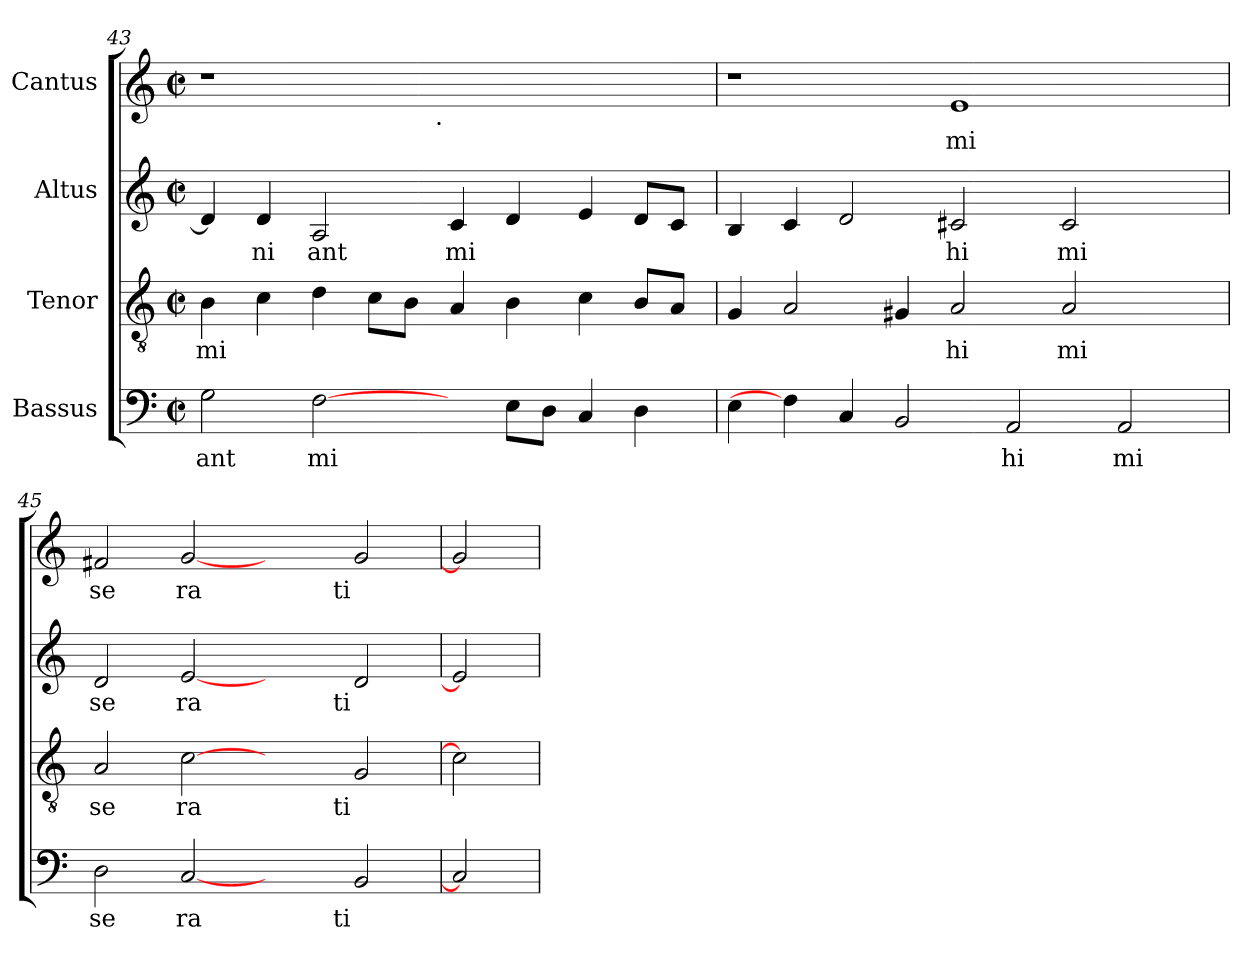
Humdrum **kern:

**kern	**text	**kern	**text	**kern	**text	**kern	**text
*part4	*part4	*part3	*part3	*part2	*part2	*part1	*part1
*staff4	*staff4	*staff3	*staff3	*staff2	*staff2	*staff1	*staff1
*I"Bassus	*	*I"Tenor	*	*I"Altus	*	*I"Cantus	*
*clefF4	*	*clefGv2	*	*clefG2	*	*clefG2	*
*k[]	*	*k[]	*	*k[]	*	*k[]	*
*C:	*	*C:	*	*C:	*	*C:	*
*M2/2	*	*M2/2	*	*M2/2	*	*M2/2	*
*met(c|)	*	*met(c|)	*	*met(c|)	*	*met(c|)	*
=43	=43	=43	=43	=43	=43	=43	=43
!	!LO:LY:b:cj	!	!LO:LY:b:cj	!	!LO:LY:b:cj	!	!
*	*	*	*	*	*	*^	*
2G\	-ant	4B\	mi	4d/]	.	1r	2ryy	.
!	!	!	!LO:LY:b:cj	!	!LO:LY:b:cj	!	!	!
.	.	4c\	.	4d/	ni	.	.	.
!	!LO:LY:b:cj	!	!LO:LY:b:cj	!	!LO:LY:b:cj	!	!	!
[2F\	mi-	4d\	.	2A/	ant	.	4...ryy	.
!	!	!	!LO:LY:b:cj	!	!	!	!	!
.	.	8c\L	.	.	.	.	.	.
!	!	!	!LO:LY:b:cj	!	!	!	!	!
.	.	8B\J	.	.	.	.	.	.
!	!	!	!	!	!	!	!LO:TX:b:t=.	!
.	.	.	.	.	.	.	1ryy	.
!	!	!	!LO:LY:b:cj	!	!LO:LY:b:cj	!	!	!
4ryy	.	4A/	.	4c/	mi	1ryy	.	.
!	!LO:LY:b:cj	!	!LO:LY:b:cj	!	!LO:LY:b:cj	!	!	!
8E\L	--	4B\	.	4d/	.	.	.	.
!	!LO:LY:b:cj	!	!	!	!	!	!	!
8D\J	--	.	.	.	.	.	.	.
!	!LO:LY:b:cj	!	!LO:LY:b:cj	!	!LO:LY:b:cj	!	!	!
4C/	--	4c\	.	4e/	.	.	.	.
!	!LO:LY:b:cj	!	!LO:LY:b:cj	!	!LO:LY:b:cj	!	!	!
4D\	--	8B/L	.	8d/L	.	.	.	.
!	!	!	!LO:LY:b:cj	!	!LO:LY:b:cj	!	!	!
.	.	8A/J	.	8c/J	.	.	.	.
.	.	.	.	.	.	.	32ryy	.
!!LO:LB:g=z
=44	=44	=44	=44	=44	=44	=44	=44	=44
!	!LO:LY:b:cj	!	!LO:LY:b:cj	!	!LO:LY:b:cj	!	!	!
*	*	*	*	*	*	*v	*v	*
4E\	--	4G/	.	4B/	.	1r	.
!	!	!	!LO:LY:b:cj	!	!LO:LY:b:cj	!	!
4F\]	.	2A/	.	4c/	.	.	.
!	!LO:LY:b:cj	!	!	!	!LO:LY:b:cj	!	!
4C/	--	.	.	2d/	.	.	.
!	!LO:LY:b:cj	!	!LO:LY:b:cj	!	!	!	!
2BB/	--	4G#/	.	.	.	.	.
!	!	!	!LO:LY:b:cj	!	!LO:LY:b:cj	!	!LO:LY:b:cj
.	.	2A/	hi	2c#X/	hi	1e	mi
!	!LO:LY:b:cj	!	!	!	!	!	!
2AA/	-hi	.	.	.	.	.	.
!	!	!	!LO:LY:b:cj	!	!LO:LY:b:cj	!	!
.	.	2A/	mi	2c#/	mi	.	.
!	!LO:LY:b:cj	!	!	!	!	!	!
2AA/	mi	.	.	.	.	.	.
.	.	4ryy	.	4ryy	.	4ryy	.
=45	=45	=45	=45	=45	=45	=45	=45
!	!LO:LY:b:cj	!	!LO:LY:b:cj	!	!LO:LY:b:cj	!	!LO:LY:b:cj
2D\	se	2A/	se	2d/	se	2f#X/	se
!	!LO:LY:b:cj	!	!LO:LY:b:cj	!	!LO:LY:b:cj	!	!LO:LY:b:cj
[2C	ra	[2c	ra	[2e	ra	[2g	ra
2ryy	.	2ryy	.	2ryy	.	2ryy	.
!	!LO:LY:b:cj	!	!LO:LY:b:cj	!	!LO:LY:b:cj	!	!LO:LY:b:cj
2BB/	ti	2G/	ti	2d/	ti	2g/	ti
=46	=46	=46	=46	=46	=46	=46	=46
2C]	.	2c]	.	2e]	.	2g]	.
=	=	=	=	=	=	=	=
*-	*-	*-	*-	*-	*-	*-	*-
